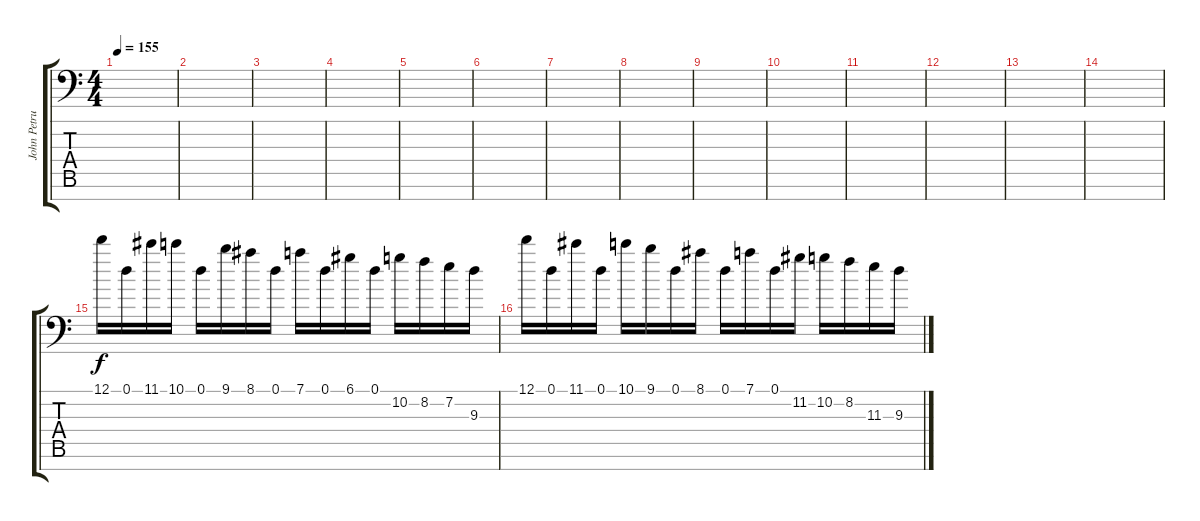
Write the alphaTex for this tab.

\track ("John Petrucci (Solo)" "John Petru") {instrument distortionguitar}
\staff {score tabs}
\tuning (D4 A3 F3 C3 G2 D2 A1) {hide}
\ts (4 4)
\tempo 155
\clef f4
\ks c
|
|
|
|
|
|
|
|
|
|
|
|
|
|
12.1.16 0.1.16 11.1.16 10.1.16 0.1.16 9.1.16 8.1.16 0.1.16 7.1.16 0.1.16 6.1.16 0.1.16 10.2.16 8.2.16 7.2.16 9.3.16 |
12.1.16 0.1.16 11.1.16 0.1.16 10.1.16 9.1.16 0.1.16 8.1.16 0.1.16 7.1.16 0.1.16 11.2.16 10.2.16 8.2.16 11.3.16 9.3.16
